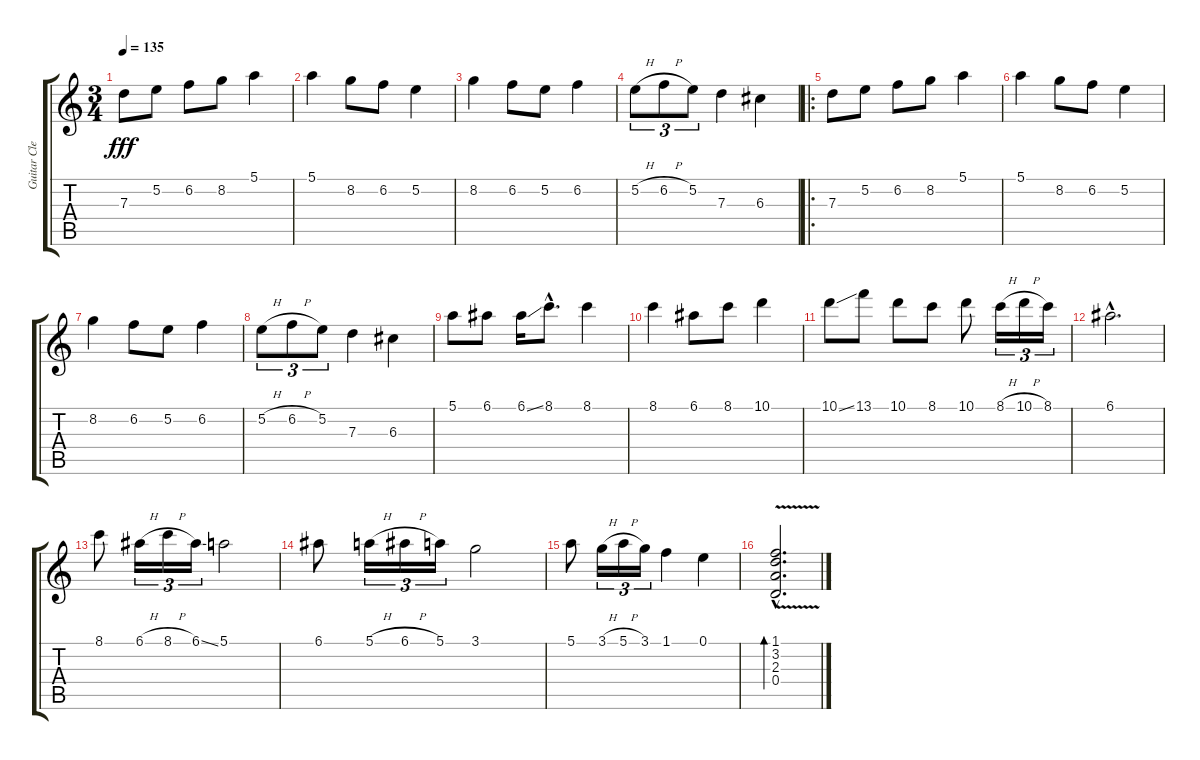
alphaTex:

\track ("Guitar Clean 1" "Guitar Cle") {instrument electricguitarclean}
\staff {score tabs}
\tuning (E4 B3 G3 D3 A2 E2) {hide}
\ts (3 4)
\tempo 135
\clef g2
\ks c
7.3.8{dy fff} 5.2.8 6.2.8 8.2.8 5.1.4 |
5.1.4 8.2.8 6.2.8 5.2.4 |
8.2.4 6.2.8 5.2.8 6.2.4 |
5.2{h}.8{tu (3 2)} 6.2{h}.8{tu (3 2)} 5.2.8{tu (3 2)} 7.3.4 6.3.4 |
\ro
7.3.8 5.2.8 6.2.8 8.2.8 5.1.4 |
5.1.4 8.2.8 6.2.8 5.2.4 |
8.2.4 6.2.8 5.2.8 6.2.4 |
5.2{h}.8{tu (3 2)} 6.2{h}.8{tu (3 2)} 5.2.8{tu (3 2)} 7.3.4 6.3.4 |
5.1.8 6.1.8 6.1{ss}.16 8.1{hac}.8{d} 8.1.4 |
8.1.4 6.1.8 8.1.8 10.1.4 |
10.1{ss}.8 13.1.8 10.1.8 8.1.8 10.1.8 8.1{h}.16{tu (3 2)} 10.1{h}.16{tu (3 2)} 8.1.16{tu (3 2)} |
6.1{hac}.2{d} |
8.1.8 6.1{h}.16{tu (3 2)} 8.1{h}.16{tu (3 2)} 6.1{ss}.16{tu (3 2)} 5.1.2 |
6.1.8 5.1{h}.16{tu (3 2)} 6.1{h}.16{tu (3 2)} 5.1.16{tu (3 2)} 3.1.2 |
5.1.8 3.1{h}.16{tu (3 2)} 5.1{h}.16{tu (3 2)} 3.1.16{tu (3 2)} 1.1.4 0.1.4 |
(1.1{v hac} 3.2{v hac} 2.3{v hac} 0.4{v hac}).2{d bd 120}
